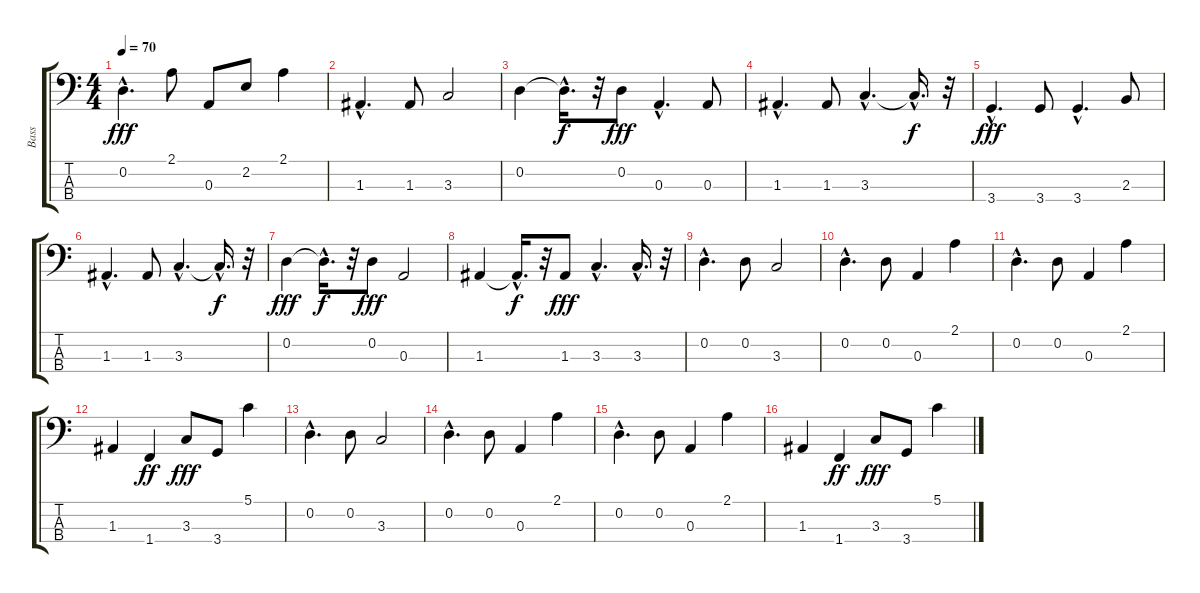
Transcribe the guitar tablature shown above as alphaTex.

\track ("Bass" "Bass") {instrument electricbassfinger}
\staff {score tabs}
\tuning (G2 D2 A1 E1) {hide}
\ts (4 4)
\tempo 70
\clef f4
\ks c
0.2{hac}.4{d dy fff} 2.1.8 0.3.8 2.2.8 2.1.4 |
1.3{hac}.4{d} 1.3.8 3.3.2 |
0.2.4 0.2{hac t}.16{d dy f} r.32 0.2.8{dy fff} 0.3{hac}.4{d} 0.3.8 |
1.3{hac}.4{d} 1.3.8 3.3{hac}.4{d} 3.3{hac t}.16{d dy f} r.32 |
3.4{hac}.4{d dy fff} 3.4.8 3.4{hac}.4{d} 2.3.8 |
1.3{hac}.4{d} 1.3.8 3.3{hac}.4{d} 3.3{hac t}.16{d dy f} r.32 |
0.2.4{dy fff} 0.2{hac t}.16{d dy f} r.32 0.2.8{dy fff} 0.3.2 |
1.3.4 1.3{hac t}.16{d dy f} r.32 1.3.8{dy fff} 3.3{hac}.4{d} 3.3{hac}.16{d} r.32 |
0.2{hac}.4{d} 0.2.8 3.3.2 |
0.2{hac}.4{d} 0.2.8 0.3.4 2.1.4 |
0.2{hac}.4{d} 0.2.8 0.3.4 2.1.4 |
1.3.4 1.4.4{dy ff} 3.3.8{dy fff} 3.4.8 5.1.4 |
0.2{hac}.4{d} 0.2.8 3.3.2 |
0.2{hac}.4{d} 0.2.8 0.3.4 2.1.4 |
0.2{hac}.4{d} 0.2.8 0.3.4 2.1.4 |
1.3.4 1.4.4{dy ff} 3.3.8{dy fff} 3.4.8 5.1.4
